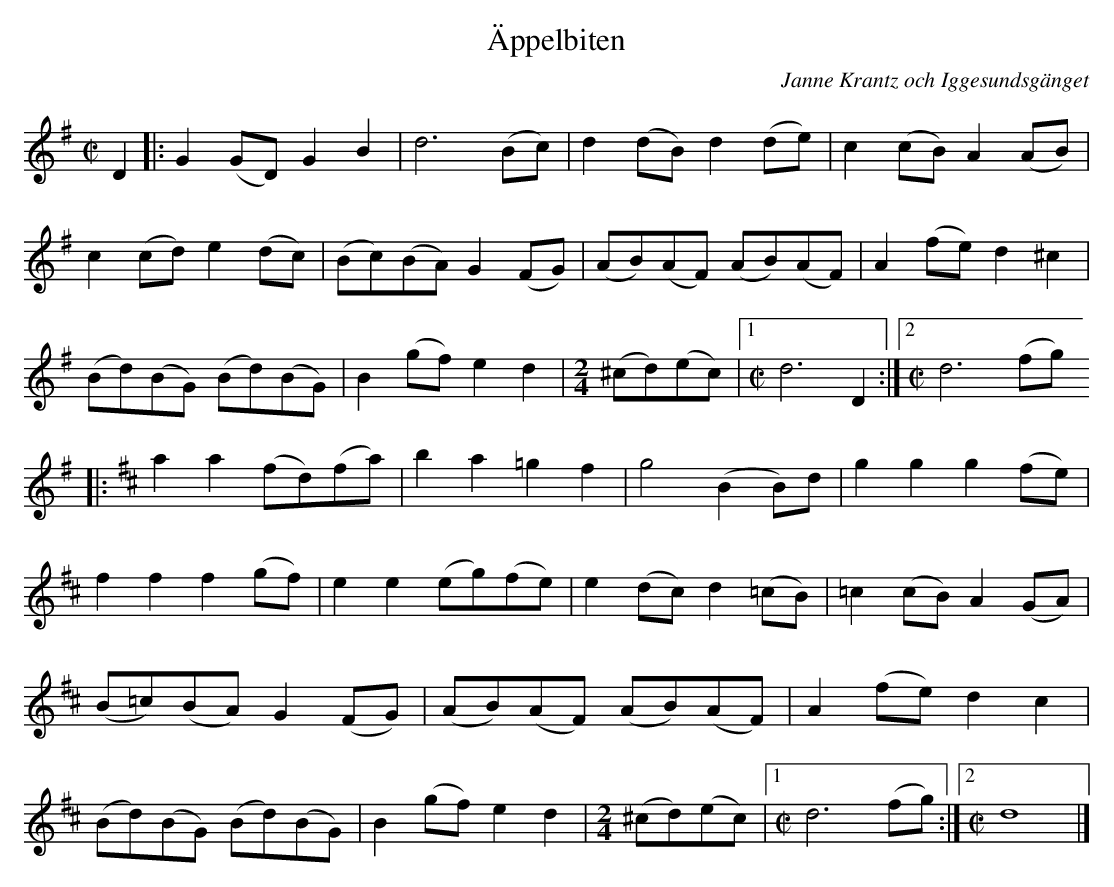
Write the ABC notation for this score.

X:1
T:Äppelbiten
C:Janne Krantz och Iggesundsgänget
M:C|
L:1/8
K:G
D2 |: G2(GD) G2B2 | d6     (Bc) | d2(dB) d2(de) | c2(cB) A2(AB) |
c2(cd) e2(dc) | (Bc)(BA) G2(FG) | (AB)(AF) (AB)(AF) | A2(fe) d2^c2 |
(Bd)(BG) (Bd)(BG) | B2(gf) e2d2 | [M:2/4] (^cd)(ec) |1 [M:C|] d6 D2 :|2 [M:C|] d6 (fg)
[K:D] |: a2a2 (fd)(fa) | b2a2=g2f2 | g4 (B2B)d | g2g2 g2(fe) |
f2f2 f2(gf) | e2e2 (eg)(fe) | e2(dc) d2(=cB) | =c2(cB) A2(GA) |
(B=c)(BA) G2(FG) | (AB)(AF) (AB)(AF) | A2(fe) d2c2 |
(Bd)(BG) (Bd)(BG) | B2(gf) e2d2 | [M:2/4] (^cd)(ec) |1 [M:C|] d6 (fg) :|2 [M:C|] d8 |]
